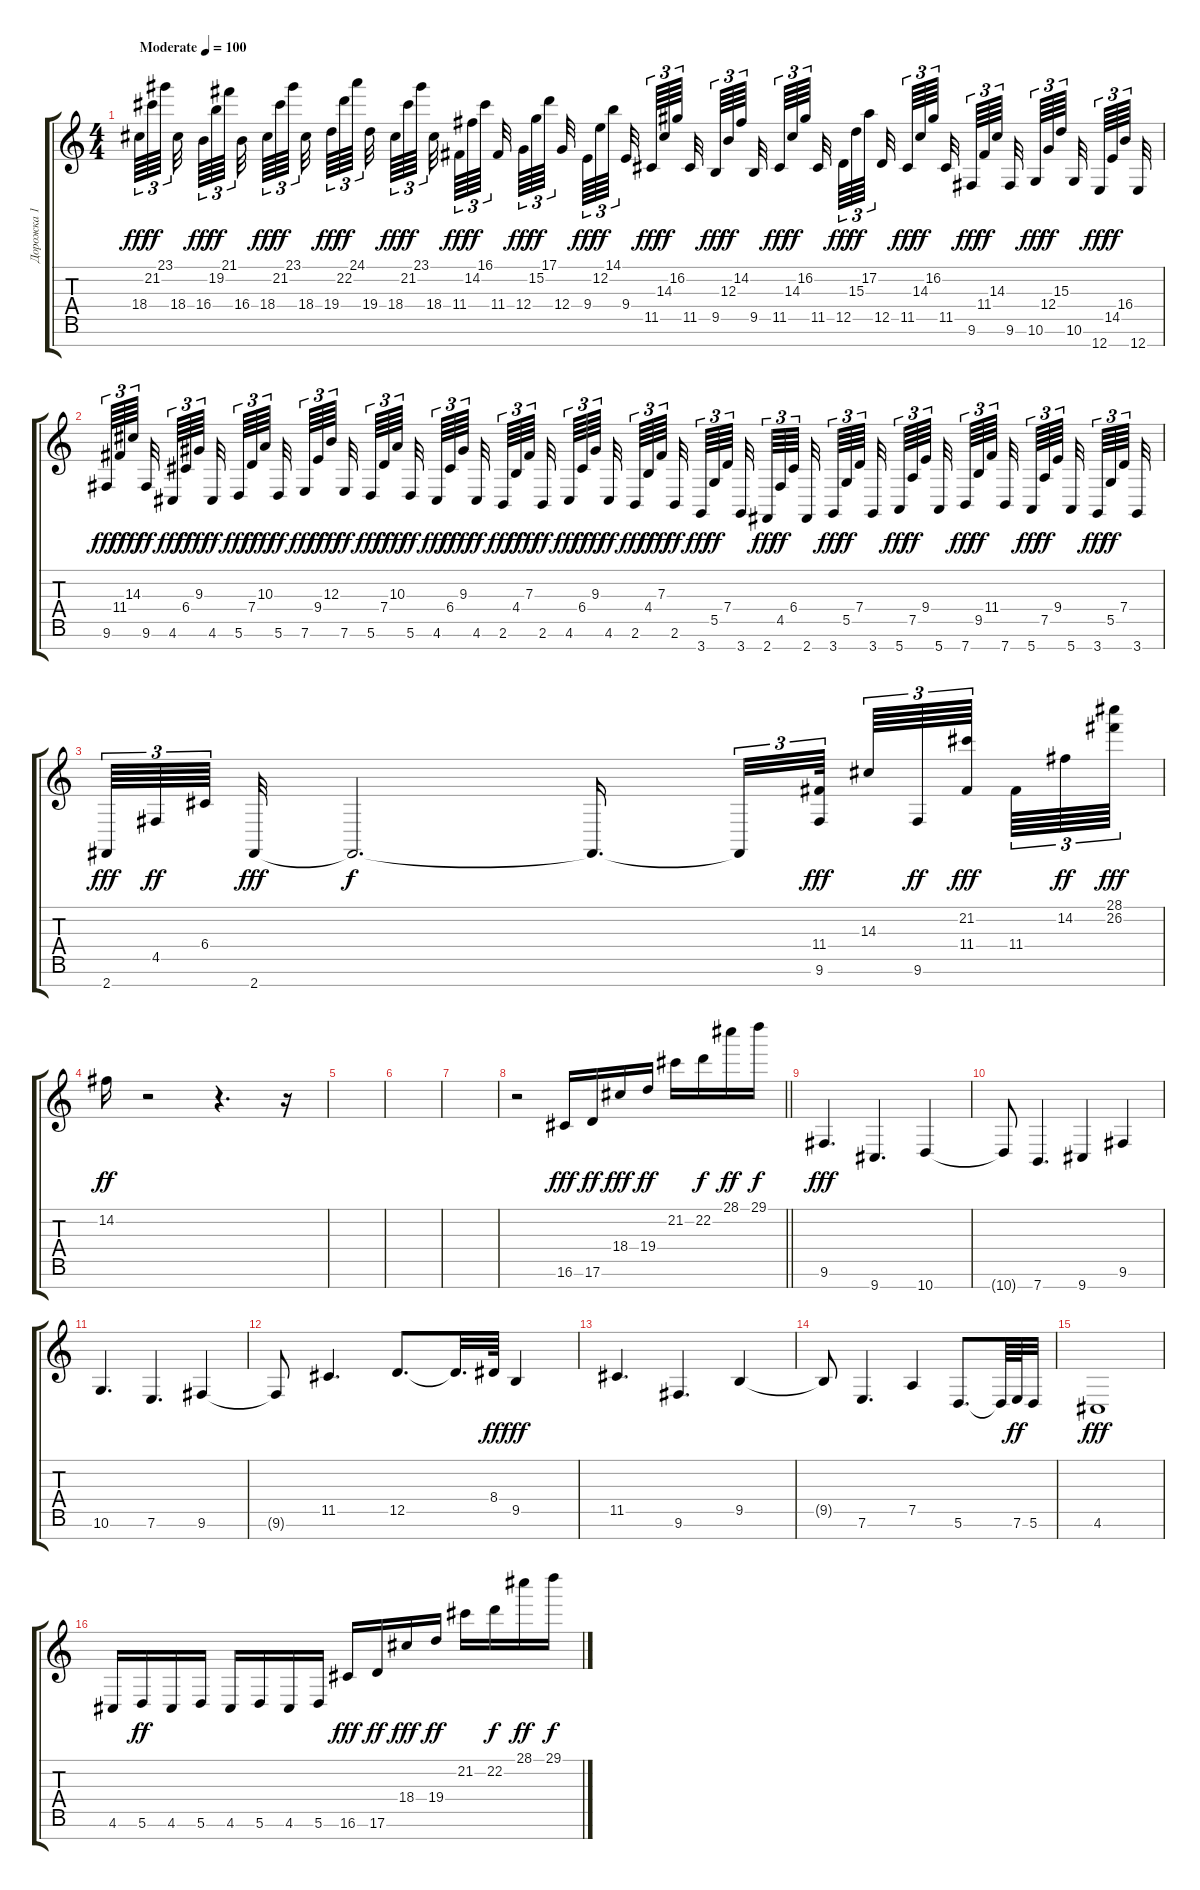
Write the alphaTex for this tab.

\track ("Дорожка 1" "Дорожка 1") {instrument lead1square}
\staff {score tabs}
\tuning (A4 E4 B3 G3 D3 A2 E2) {hide}
\ts (4 4)
\tempo (100 "Moderate")
\clef g2
\ks c
18.4.64{tu (3 2) dy fff instrument lead1square} 21.2.64{tu (3 2) dy ff} 23.1.64{tu (3 2) beam splitsecondary} 18.4.32{beam splitsecondary} 16.4.64{tu (3 2) dy fff} 19.2.64{tu (3 2) dy ff} 21.1.64{tu (3 2) beam splitsecondary} 16.4.32{beam splitsecondary} 18.4.64{tu (3 2) dy fff} 21.2.64{tu (3 2) dy ff} 23.1.64{tu (3 2) beam splitsecondary} 18.4.32{beam splitsecondary} 19.4.64{tu (3 2) dy fff} 22.2.64{tu (3 2) dy ff} 24.1.64{tu (3 2) beam splitsecondary} 19.4.32 18.4.64{tu (3 2) dy fff} 21.2.64{tu (3 2) dy ff} 23.1.64{tu (3 2) beam splitsecondary} 18.4.32{beam splitsecondary} 11.4.64{tu (3 2) dy fff} 14.2.64{tu (3 2) dy ff} 16.1.64{tu (3 2) beam splitsecondary} 11.4.32{beam splitsecondary} 12.4.64{tu (3 2) dy fff} 15.2.64{tu (3 2) dy ff} 17.1.64{tu (3 2) beam splitsecondary} 12.4.32{beam splitsecondary} 9.4.64{tu (3 2) dy fff} 12.2.64{tu (3 2) dy ff} 14.1.64{tu (3 2) beam splitsecondary} 9.4.32 11.5.64{tu (3 2) dy fff} 14.3.64{tu (3 2) dy ff} 16.2.64{tu (3 2) beam splitsecondary} 11.5.32{beam splitsecondary} 9.5.64{tu (3 2) dy fff} 12.3.64{tu (3 2) dy ff} 14.2.64{tu (3 2) beam splitsecondary} 9.5.32{beam splitsecondary} 11.5.64{tu (3 2) dy fff} 14.3.64{tu (3 2) dy ff} 16.2.64{tu (3 2) beam splitsecondary} 11.5.32{beam splitsecondary} 12.5.64{tu (3 2) dy fff} 15.3.64{tu (3 2) dy ff} 17.2.64{tu (3 2) beam splitsecondary} 12.5.32 11.5.64{tu (3 2) dy fff} 14.3.64{tu (3 2) dy ff} 16.2.64{tu (3 2) beam splitsecondary} 11.5.32{beam splitsecondary} 9.6.64{tu (3 2) dy fff} 11.4.64{tu (3 2) dy ff} 14.3.64{tu (3 2) beam splitsecondary} 9.6.32{beam splitsecondary} 10.6.64{tu (3 2) dy fff} 12.4.64{tu (3 2) dy ff} 15.3.64{tu (3 2) beam splitsecondary} 10.6.32{beam splitsecondary} 12.7.64{tu (3 2) dy fff} 14.5.64{tu (3 2) dy ff} 16.4.64{tu (3 2) beam splitsecondary} 12.7.32 |
9.6.64{tu (3 2) dy fff} 11.4.64{tu (3 2) dy ff} 14.3.64{tu (3 2) dy fff beam splitsecondary} 9.6.32{dy ff beam splitsecondary} 4.6.64{tu (3 2) dy fff} 6.4.64{tu (3 2) dy ff} 9.3.64{tu (3 2) dy fff beam splitsecondary} 4.6.32{dy ff beam splitsecondary} 5.6.64{tu (3 2) dy fff} 7.4.64{tu (3 2) dy ff} 10.3.64{tu (3 2) dy fff beam splitsecondary} 5.6.32{dy ff beam splitsecondary} 7.6.64{tu (3 2) dy fff} 9.4.64{tu (3 2) dy ff} 12.3.64{tu (3 2) dy fff beam splitsecondary} 7.6.32{dy ff} 5.6.64{tu (3 2) dy fff} 7.4.64{tu (3 2) dy ff} 10.3.64{tu (3 2) dy fff beam splitsecondary} 5.6.32{dy ff beam splitsecondary} 4.6.64{tu (3 2) dy fff} 6.4.64{tu (3 2) dy ff} 9.3.64{tu (3 2) dy fff beam splitsecondary} 4.6.32{dy ff beam splitsecondary} 2.6.64{tu (3 2) dy fff} 4.4.64{tu (3 2) dy ff} 7.3.64{tu (3 2) dy fff beam splitsecondary} 2.6.32{dy ff beam splitsecondary} 4.6.64{tu (3 2) dy fff} 6.4.64{tu (3 2) dy ff} 9.3.64{tu (3 2) dy fff beam splitsecondary} 4.6.32{dy ff} 2.6.64{tu (3 2) dy fff} 4.4.64{tu (3 2) dy ff} 7.3.64{tu (3 2) dy fff beam splitsecondary} 2.6.32{dy ff beam splitsecondary} 3.7.64{tu (3 2) dy fff} 5.5.64{tu (3 2) dy ff} 7.4.64{tu (3 2) beam splitsecondary} 3.7.32{beam splitsecondary} 2.7.64{tu (3 2) dy fff} 4.5.64{tu (3 2) dy ff} 6.4.64{tu (3 2) beam splitsecondary} 2.7.32{beam splitsecondary} 3.7.64{tu (3 2) dy fff} 5.5.64{tu (3 2) dy ff} 7.4.64{tu (3 2) beam splitsecondary} 3.7.32 5.7.64{tu (3 2) dy fff} 7.5.64{tu (3 2) dy ff} 9.4.64{tu (3 2) beam splitsecondary} 5.7.32{beam splitsecondary} 7.7.64{tu (3 2) dy fff} 9.5.64{tu (3 2) dy ff} 11.4.64{tu (3 2) beam splitsecondary} 7.7.32{beam splitsecondary} 5.7.64{tu (3 2) dy fff} 7.5.64{tu (3 2) dy ff} 9.4.64{tu (3 2) beam splitsecondary} 5.7.32{beam splitsecondary} 3.7.64{tu (3 2) dy fff} 5.5.64{tu (3 2) dy ff} 7.4.64{tu (3 2) beam splitsecondary} 3.7.32 |
2.7.64{tu (3 2) dy fff} 4.5.64{tu (3 2) dy ff} 6.4.64{tu (3 2) beam splitsecondary} 2.7.32{dy fff} 2.7{t}.2{d dy f} 2.7{t}.16{d beam splitsecondary} 2.7{t}.32{tu (3 2)} (11.4 9.6).64{tu (3 2) dy fff beam splitsecondary} 14.3.64{tu (3 2)} 9.6.64{tu (3 2) dy ff} (21.2 11.4).64{tu (3 2) dy fff beam splitsecondary} 11.4.64{tu (3 2)} 14.2.64{tu (3 2) dy ff} (28.1 26.2).64{tu (3 2) dy fff} |
14.2.16{dy ff} r.2 r.4{d} r.16 |
|
|
|
\barLineRight lightlight
r.2 16.6.16{dy fff} 17.6.16{dy ff} 18.4.16{dy fff} 19.4.16{dy ff} 21.2.16 22.2.16{dy f} 28.1.16{dy ff} 29.1.16{dy f} |
\section ("" "")
9.6.4{d dy fff} 9.7.4{d} 10.7.4 |
10.7{t}.8 7.7.4{d} 9.7.4 9.6.4 |
10.6.4{d} 7.6.4{d} 9.6.4 |
9.6{t}.8 11.5.4{d} 12.5.8{d} 12.5{t}.32{d} 8.4.64{dy ff} 9.5.4{dy fff} |
11.5.4{d} 9.6.4{d} 9.5.4 |
9.5{t}.8 7.6.4{d} 7.5.4 5.6.8{d} 5.6{t}.64 7.6.64{dy ff} 5.6.32 |
4.6.1{dy fff} |
4.6.16 5.6.16{dy ff} 4.6.16 5.6.16 4.6.16 5.6.16 4.6.16 5.6.16 16.6.16{dy fff} 17.6.16{dy ff} 18.4.16{dy fff} 19.4.16{dy ff} 21.2.16 22.2.16{dy f} 28.1.16{dy ff} 29.1.16{dy f}
